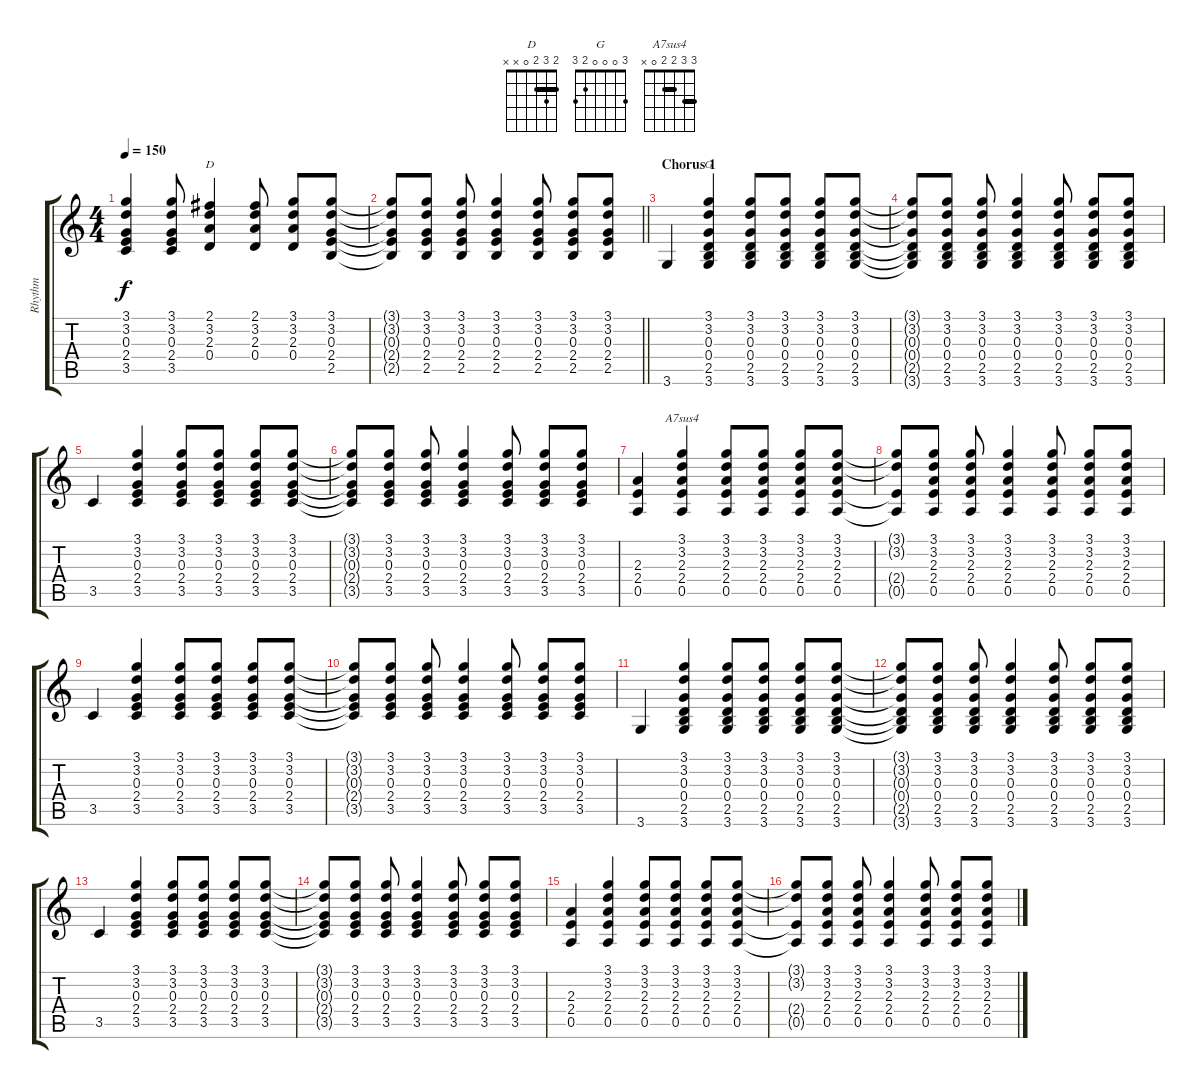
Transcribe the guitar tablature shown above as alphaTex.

\track ("Rhythm" "Rhythm") {solo instrument acousticguitarsteel}
\staff {score tabs}
\tuning (E4 B3 G3 D3 A2 E2) {hide}
\chord ("D" 2 3 2 0 x x) {barre 2}
\chord ("G" 3 0 0 0 2 3)
\chord ("A7sus4" 3 3 2 2 0 x) {barre (2 3)}
\ts (4 4)
\tempo 150
\clef g2
\ks c
(3.1 3.2 0.3 2.4 3.5).4{dy f} (3.1 3.2 0.3 2.4 3.5).8 (2.1 3.2 2.3 0.4).4{ch "D"} (2.1 3.2 2.3 0.4).8 (3.1 3.2 2.3 0.4).8 (3.1 3.2 0.3 2.4 2.5).8 |
\barLineRight lightlight
(3.1{t} 3.2{t} 0.3{t} 2.4{t} 2.5{t}).8 (3.1 3.2 0.3 2.4 2.5).8 (3.1 3.2 0.3 2.4 2.5).8 (3.1 3.2 0.3 2.4 2.5).4 (3.1 3.2 0.3 2.4 2.5).8 (3.1 3.2 0.3 2.4 2.5).8 (3.1 3.2 0.3 2.4 2.5).8 |
\section ("" "Chorus 1")
3.6.4 (3.1 3.2 0.3 0.4 2.5 3.6).4{ch "G"} (3.1 3.2 0.3 0.4 2.5 3.6).8 (3.1 3.2 0.3 0.4 2.5 3.6).8 (3.1 3.2 0.3 0.4 2.5 3.6).8 (3.1 3.2 0.3 0.4 2.5 3.6).8 |
(3.1{t} 3.2{t} 0.3{t} 0.4{t} 2.5{t} 3.6{t}).8 (3.1 3.2 0.3 0.4 2.5 3.6).8 (3.1 3.2 0.3 0.4 2.5 3.6).8 (3.1 3.2 0.3 0.4 2.5 3.6).4 (3.1 3.2 0.3 0.4 2.5 3.6).8 (3.1 3.2 0.3 0.4 2.5 3.6).8 (3.1 3.2 0.3 0.4 2.5 3.6).8 |
3.5.4 (3.1 3.2 0.3 2.4 3.5).4 (3.1 3.2 0.3 2.4 3.5).8 (3.1 3.2 0.3 2.4 3.5).8 (3.1 3.2 0.3 2.4 3.5).8 (3.1 3.2 0.3 2.4 3.5).8 |
(3.1{t} 3.2{t} 0.3{t} 2.4{t} 3.5{t}).8 (3.1 3.2 0.3 2.4 3.5).8 (3.1 3.2 0.3 2.4 3.5).8 (3.1 3.2 0.3 2.4 3.5).4 (3.1 3.2 0.3 2.4 3.5).8 (3.1 3.2 0.3 2.4 3.5).8 (3.1 3.2 0.3 2.4 3.5).8 |
(2.3 2.4 0.5).4 (3.1 3.2 2.3 2.4 0.5).4{ch "A7sus4"} (3.1 3.2 2.3 2.4 0.5).8 (3.1 3.2 2.3 2.4 0.5).8 (3.1 3.2 2.3 2.4 0.5).8 (3.1 3.2 2.3 2.4 0.5).8 |
(3.1{t} 3.2{t} 2.4{t} 0.5{t}).8 (3.1 3.2 2.3 2.4 0.5).8 (3.1 3.2 2.3 2.4 0.5).8 (3.1 3.2 2.3 2.4 0.5).4 (3.1 3.2 2.3 2.4 0.5).8 (3.1 3.2 2.3 2.4 0.5).8 (3.1 3.2 2.3 2.4 0.5).8 |
3.5.4 (3.1 3.2 0.3 2.4 3.5).4 (3.1 3.2 0.3 2.4 3.5).8 (3.1 3.2 0.3 2.4 3.5).8 (3.1 3.2 0.3 2.4 3.5).8 (3.1 3.2 0.3 2.4 3.5).8 |
(3.1{t} 3.2{t} 0.3{t} 2.4{t} 3.5{t}).8 (3.1 3.2 0.3 2.4 3.5).8 (3.1 3.2 0.3 2.4 3.5).8 (3.1 3.2 0.3 2.4 3.5).4 (3.1 3.2 0.3 2.4 3.5).8 (3.1 3.2 0.3 2.4 3.5).8 (3.1 3.2 0.3 2.4 3.5).8 |
3.6.4 (3.1 3.2 0.3 0.4 2.5 3.6).4 (3.1 3.2 0.3 0.4 2.5 3.6).8 (3.1 3.2 0.3 0.4 2.5 3.6).8 (3.1 3.2 0.3 0.4 2.5 3.6).8 (3.1 3.2 0.3 0.4 2.5 3.6).8 |
(3.1{t} 3.2{t} 0.3{t} 0.4{t} 2.5{t} 3.6{t}).8 (3.1 3.2 0.3 0.4 2.5 3.6).8 (3.1 3.2 0.3 0.4 2.5 3.6).8 (3.1 3.2 0.3 0.4 2.5 3.6).4 (3.1 3.2 0.3 0.4 2.5 3.6).8 (3.1 3.2 0.3 0.4 2.5 3.6).8 (3.1 3.2 0.3 0.4 2.5 3.6).8 |
3.5.4 (3.1 3.2 0.3 2.4 3.5).4 (3.1 3.2 0.3 2.4 3.5).8 (3.1 3.2 0.3 2.4 3.5).8 (3.1 3.2 0.3 2.4 3.5).8 (3.1 3.2 0.3 2.4 3.5).8 |
(3.1{t} 3.2{t} 0.3{t} 2.4{t} 3.5{t}).8 (3.1 3.2 0.3 2.4 3.5).8 (3.1 3.2 0.3 2.4 3.5).8 (3.1 3.2 0.3 2.4 3.5).4 (3.1 3.2 0.3 2.4 3.5).8 (3.1 3.2 0.3 2.4 3.5).8 (3.1 3.2 0.3 2.4 3.5).8 |
(2.3 2.4 0.5).4 (3.1 3.2 2.3 2.4 0.5).4 (3.1 3.2 2.3 2.4 0.5).8 (3.1 3.2 2.3 2.4 0.5).8 (3.1 3.2 2.3 2.4 0.5).8 (3.1 3.2 2.3 2.4 0.5).8 |
(3.1{t} 3.2{t} 2.4{t} 0.5{t}).8 (3.1 3.2 2.3 2.4 0.5).8 (3.1 3.2 2.3 2.4 0.5).8 (3.1 3.2 2.3 2.4 0.5).4 (3.1 3.2 2.3 2.4 0.5).8 (3.1 3.2 2.3 2.4 0.5).8 (3.1 3.2 2.3 2.4 0.5).8
